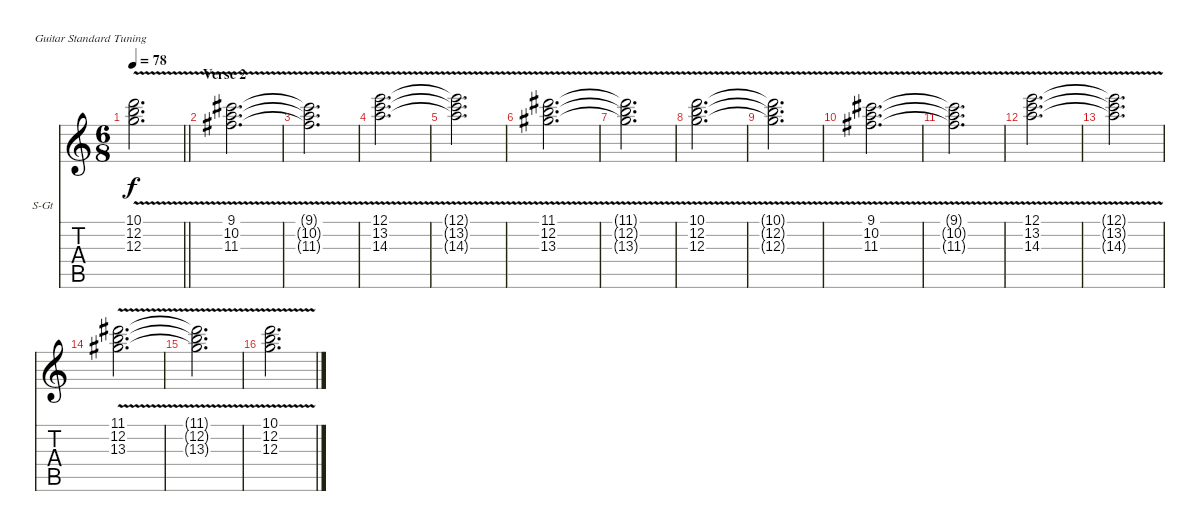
\bracketExtendMode nobrackets
\firstSystemTrackNameOrientation horizontal
\otherSystemsTrackNameOrientation horizontal
\track ("Per Wilberg" "S-Gt") {instrument electricpiano1}
\staff {score tabs}
\tuning (E4 B3 G3 D3 A2 E2)
\displaytranspose 12
\ts (6 8)
\tempo 78
\clef g2
\barLineRight lightlight
\ks c
(10.1{v t} 12.2{v t} 12.3{v t}).2{d dy f} |
\section ("" "Verse 2")
(9.1{v} 10.2{v} 11.3{v}).2{d} |
(9.1{v t} 10.2{v t} 11.3{v t}).2{d} |
(12.1{v} 13.2{v} 14.3{v}).2{d} |
(12.1{v t} 13.2{v t} 14.3{v t}).2{d} |
(11.1{v} 12.2{v} 13.3{v}).2{d} |
(11.1{v t} 12.2{v t} 13.3{v t}).2{d} |
(10.1{v} 12.2{v} 12.3{v}).2{d} |
(10.1{v t} 12.2{v t} 12.3{v t}).2{d} |
(9.1{v} 10.2{v} 11.3{v}).2{d} |
(9.1{v t} 10.2{v t} 11.3{v t}).2{d} |
(12.1{v} 13.2{v} 14.3{v}).2{d} |
(12.1{v t} 13.2{v t} 14.3{v t}).2{d} |
(11.1{v} 12.2{v} 13.3{v}).2{d} |
(11.1{v t} 12.2{v t} 13.3{v t}).2{d} |
(10.1{v} 12.2{v} 12.3{v}).2{d}
